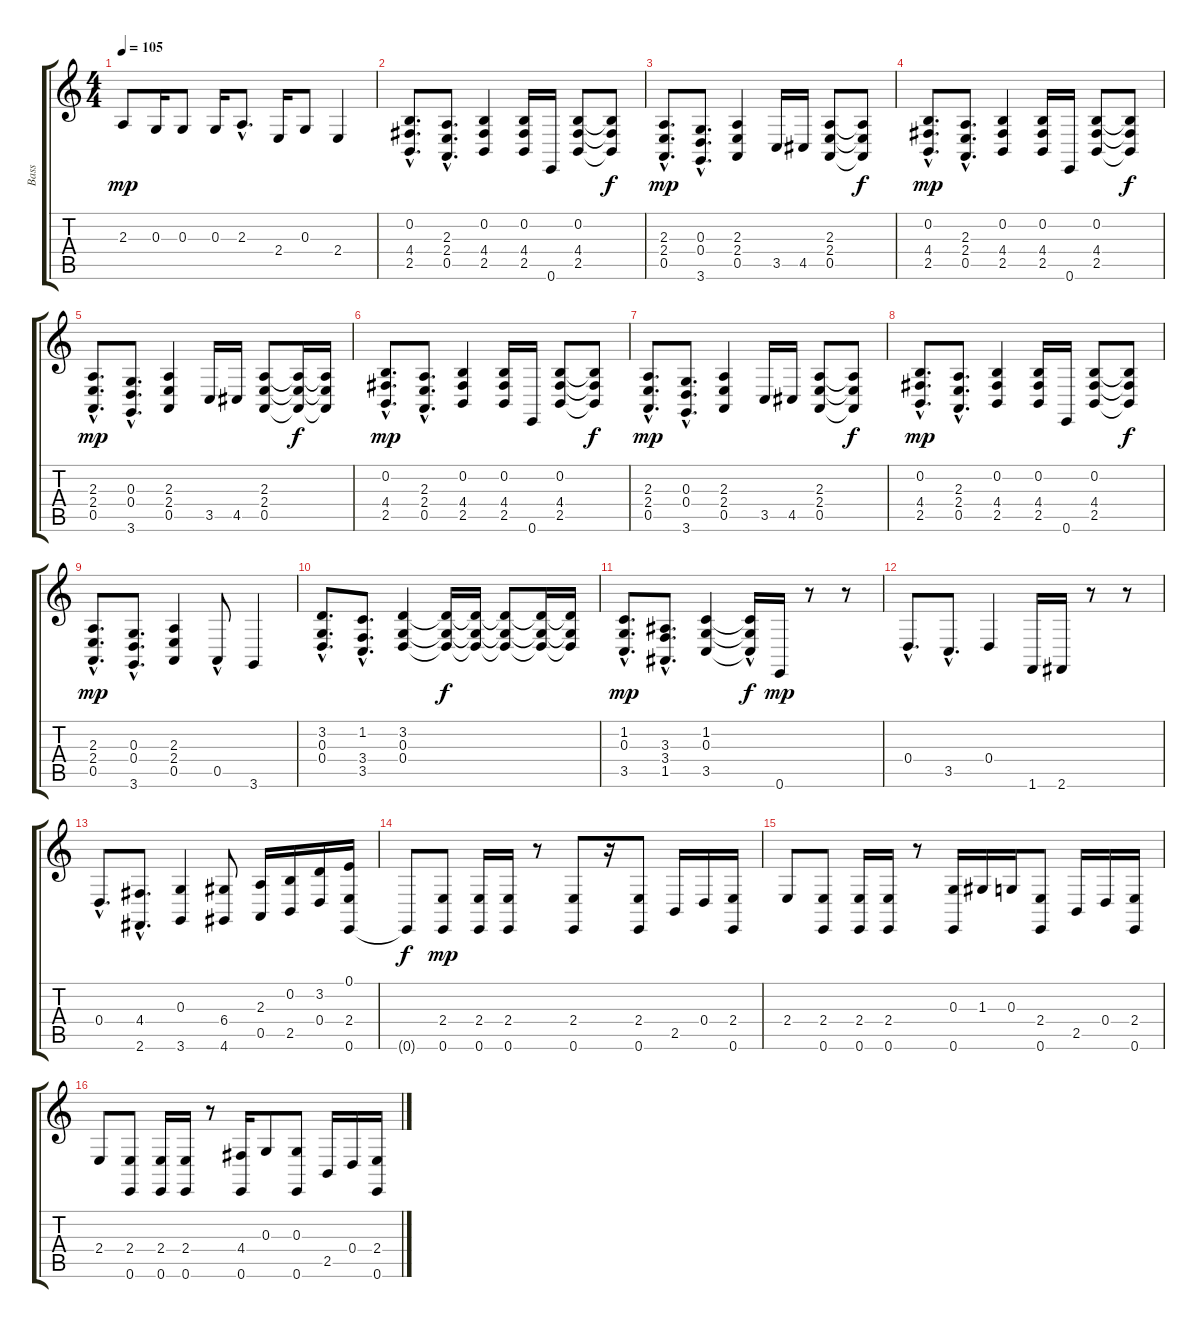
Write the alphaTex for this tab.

\track ("Bass" "Bass") {instrument electricgrandpiano}
\staff {score tabs}
\tuning (E4 B3 G3 D3 A2 E2) {hide}
\ts (4 4)
\tempo 105
\clef g2
\ks c
2.3.8{dy mp} 0.3.16 0.3.8 0.3.16 2.3{hac}.8{d} 2.4.16 0.3.8 2.4.4 |
(0.2{hac} 4.4{hac} 2.5{hac}).8{d} (2.3{hac} 2.4{hac} 0.5{hac}).8{d} (0.2 4.4 2.5).4 (0.2 4.4 2.5).16 0.6.16 (0.2 4.4 2.5).8 (0.2{t} 4.4{t} 2.5{t}).8{dy f} |
(2.3{hac} 2.4{hac} 0.5{hac}).8{d dy mp} (0.3{hac} 0.4{hac} 3.6{hac}).8{d} (2.3 2.4 0.5).4 3.5.16 4.5.16 (2.3 2.4 0.5).8 (2.3{t} 2.4{t} 0.5{t}).8{dy f} |
(0.2{hac} 4.4{hac} 2.5{hac}).8{d dy mp} (2.3{hac} 2.4{hac} 0.5{hac}).8{d} (0.2 4.4 2.5).4 (0.2 4.4 2.5).16 0.6.16 (0.2 4.4 2.5).8 (0.2{t} 4.4{t} 2.5{t}).8{dy f} |
(2.3{hac} 2.4{hac} 0.5{hac}).8{d dy mp} (0.3{hac} 0.4{hac} 3.6{hac}).8{d} (2.3 2.4 0.5).4 3.5.16 4.5.16 (2.3 2.4 0.5).8 (2.3{t} 2.4{t} 0.5{t}).16{dy f} (2.3{t} 2.4{t} 0.5{t}).16 |
(0.2{hac} 4.4{hac} 2.5{hac}).8{d dy mp} (2.3{hac} 2.4{hac} 0.5{hac}).8{d} (0.2 4.4 2.5).4 (0.2 4.4 2.5).16 0.6.16 (0.2 4.4 2.5).8 (0.2{t} 4.4{t} 2.5{t}).8{dy f} |
(2.3{hac} 2.4{hac} 0.5{hac}).8{d dy mp} (0.3{hac} 0.4{hac} 3.6{hac}).8{d} (2.3 2.4 0.5).4 3.5.16 4.5.16 (2.3 2.4 0.5).8 (2.3{t} 2.4{t} 0.5{t}).8{dy f} |
(0.2{hac} 4.4{hac} 2.5{hac}).8{d dy mp} (2.3{hac} 2.4{hac} 0.5{hac}).8{d} (0.2 4.4 2.5).4 (0.2 4.4 2.5).16 0.6.16 (0.2 4.4 2.5).8 (0.2{t} 4.4{t} 2.5{t}).8{dy f} |
(2.3{hac} 2.4{hac} 0.5{hac}).8{d dy mp} (0.3{hac} 0.4{hac} 3.6{hac}).8{d} (2.3 2.4 0.5).4 0.5{hac}.8 3.6.4 |
(3.2{hac} 0.3{hac} 0.4{hac}).8{d} (1.2{hac} 3.4{hac} 3.5{hac}).8{d} (3.2 0.3 0.4).4 (3.2{t} 0.3{t} 0.4{t}).16{dy f} (3.2{t} 0.3{t} 0.4{t}).16 (3.2{t} 0.3{t} 0.4{t}).8 (3.2{t} 0.3{t} 0.4{t}).16 (3.2{t} 0.3{t} 0.4{t}).16 |
(1.2{hac} 0.3{hac} 3.5{hac}).8{d dy mp} (3.3{hac} 3.4{hac} 1.5{hac}).8{d} (1.2 0.3 3.5).4 (1.2{hac t} 0.3{hac t} 3.5{hac t}).16{dy f} 0.6.16{dy mp} r.8 r.8 |
0.4{hac}.8{d} 3.5{hac}.8{d} 0.4.4 1.6.16 2.6.16 r.8 r.8 |
0.4{hac}.8{d} (4.4{hac} 2.6{hac}).8{d} (0.3 3.6).4 (6.4 4.6).8 (2.3 0.5).16 (0.2 2.5).16 (3.2 0.4).16 (0.1 2.4 0.6).16 |
0.6{t}.8{dy f} (2.4 0.6).8{dy mp} (2.4 0.6).16 (2.4 0.6).16 r.8 (2.4 0.6).8 r.16 (2.4 0.6).8 2.5.16 0.4.16 (2.4 0.6).16 |
2.4.8 (2.4 0.6).8 (2.4 0.6).16 (2.4 0.6).16 r.8 (0.3 0.6).16 1.3.16 0.3.16 (2.4 0.6).8 2.5.16 0.4.16 (2.4 0.6).16 |
2.4.8 (2.4 0.6).8 (2.4 0.6).16 (2.4 0.6).16 r.8 (4.4 0.6).16 0.3.8 (0.3 0.6).8 2.5.16 0.4.16 (2.4 0.6).16
